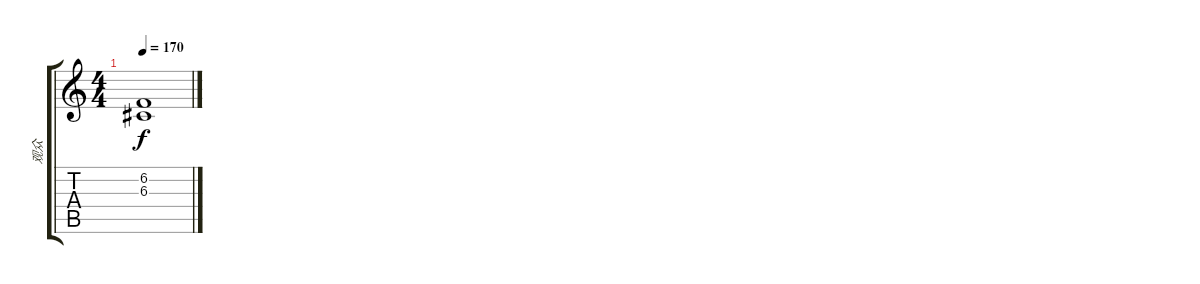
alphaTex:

\track ("观众" "观众") {instrument applause}
\staff {score tabs}
\tuning (E4 B3 G3 D3 A2 E2) {hide}
\ts (4 4)
\tempo 170
\clef g2
\ks c
(6.2{t} 6.3{t}).1{dy f}
